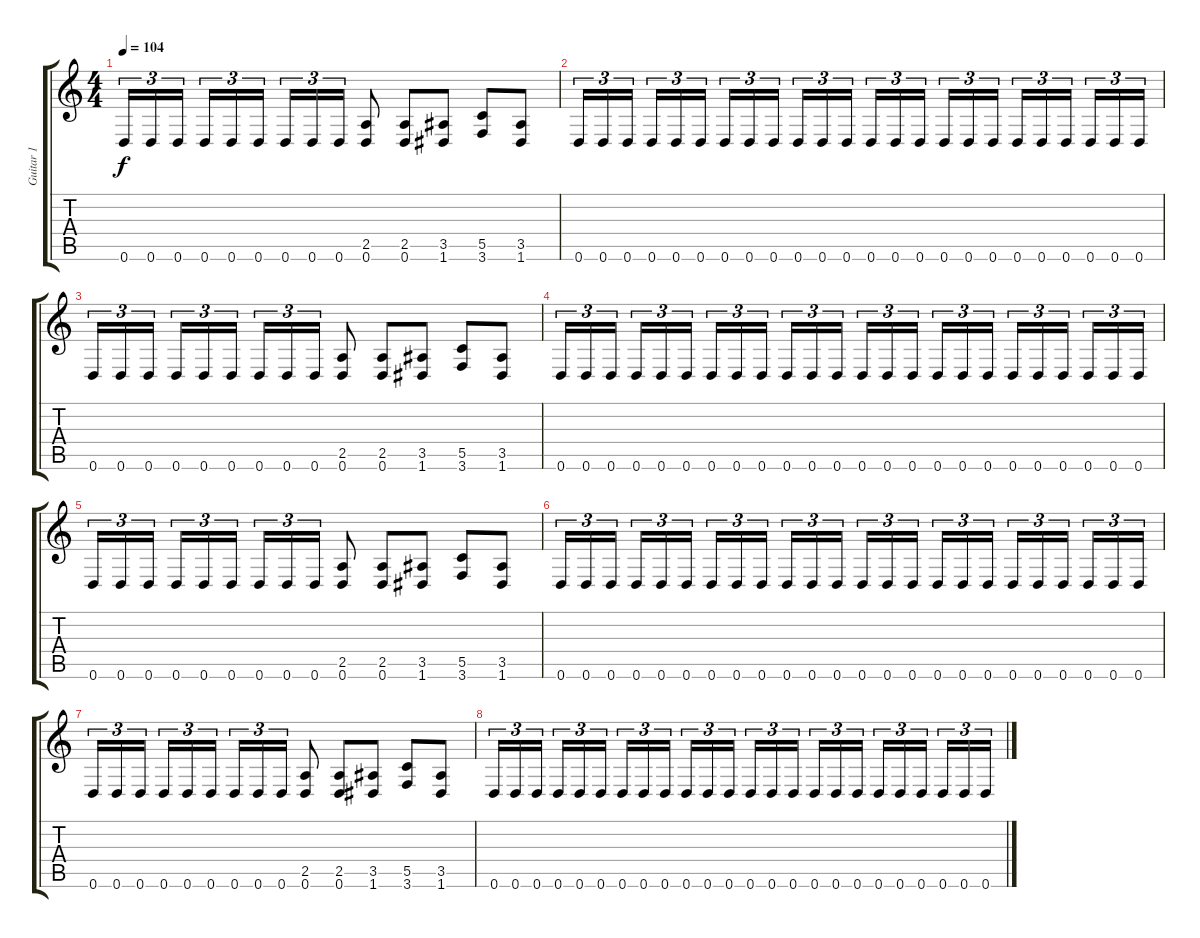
\track ("Guitar 1" "Guitar 1") {instrument distortionguitar}
\staff {score tabs}
\tuning (D4 A3 F3 C3 G2 D2) {hide}
\ts (4 4)
\tempo 104
\clef g2
\ks c
0.6.16{tu (3 2) dy f} 0.6.16{tu (3 2)} 0.6.16{tu (3 2)} 0.6.16{tu (3 2)} 0.6.16{tu (3 2)} 0.6.16{tu (3 2)} 0.6.16{tu (3 2)} 0.6.16{tu (3 2)} 0.6.16{tu (3 2)} (2.5 0.6).8 (2.5 0.6).8 (3.5 1.6).8 (5.5 3.6).8 (3.5 1.6).8 |
0.6.16{tu (3 2)} 0.6.16{tu (3 2)} 0.6.16{tu (3 2)} 0.6.16{tu (3 2)} 0.6.16{tu (3 2)} 0.6.16{tu (3 2)} 0.6.16{tu (3 2)} 0.6.16{tu (3 2)} 0.6.16{tu (3 2)} 0.6.16{tu (3 2)} 0.6.16{tu (3 2)} 0.6.16{tu (3 2)} 0.6.16{tu (3 2)} 0.6.16{tu (3 2)} 0.6.16{tu (3 2)} 0.6.16{tu (3 2)} 0.6.16{tu (3 2)} 0.6.16{tu (3 2)} 0.6.16{tu (3 2)} 0.6.16{tu (3 2)} 0.6.16{tu (3 2)} 0.6.16{tu (3 2)} 0.6.16{tu (3 2)} 0.6.16{tu (3 2)} |
0.6.16{tu (3 2)} 0.6.16{tu (3 2)} 0.6.16{tu (3 2)} 0.6.16{tu (3 2)} 0.6.16{tu (3 2)} 0.6.16{tu (3 2)} 0.6.16{tu (3 2)} 0.6.16{tu (3 2)} 0.6.16{tu (3 2)} (2.5 0.6).8 (2.5 0.6).8 (3.5 1.6).8 (5.5 3.6).8 (3.5 1.6).8 |
0.6.16{tu (3 2)} 0.6.16{tu (3 2)} 0.6.16{tu (3 2)} 0.6.16{tu (3 2)} 0.6.16{tu (3 2)} 0.6.16{tu (3 2)} 0.6.16{tu (3 2)} 0.6.16{tu (3 2)} 0.6.16{tu (3 2)} 0.6.16{tu (3 2)} 0.6.16{tu (3 2)} 0.6.16{tu (3 2)} 0.6.16{tu (3 2)} 0.6.16{tu (3 2)} 0.6.16{tu (3 2)} 0.6.16{tu (3 2)} 0.6.16{tu (3 2)} 0.6.16{tu (3 2)} 0.6.16{tu (3 2)} 0.6.16{tu (3 2)} 0.6.16{tu (3 2)} 0.6.16{tu (3 2)} 0.6.16{tu (3 2)} 0.6.16{tu (3 2)} |
0.6.16{tu (3 2)} 0.6.16{tu (3 2)} 0.6.16{tu (3 2)} 0.6.16{tu (3 2)} 0.6.16{tu (3 2)} 0.6.16{tu (3 2)} 0.6.16{tu (3 2)} 0.6.16{tu (3 2)} 0.6.16{tu (3 2)} (2.5 0.6).8 (2.5 0.6).8 (3.5 1.6).8 (5.5 3.6).8 (3.5 1.6).8 |
0.6.16{tu (3 2)} 0.6.16{tu (3 2)} 0.6.16{tu (3 2)} 0.6.16{tu (3 2)} 0.6.16{tu (3 2)} 0.6.16{tu (3 2)} 0.6.16{tu (3 2)} 0.6.16{tu (3 2)} 0.6.16{tu (3 2)} 0.6.16{tu (3 2)} 0.6.16{tu (3 2)} 0.6.16{tu (3 2)} 0.6.16{tu (3 2)} 0.6.16{tu (3 2)} 0.6.16{tu (3 2)} 0.6.16{tu (3 2)} 0.6.16{tu (3 2)} 0.6.16{tu (3 2)} 0.6.16{tu (3 2)} 0.6.16{tu (3 2)} 0.6.16{tu (3 2)} 0.6.16{tu (3 2)} 0.6.16{tu (3 2)} 0.6.16{tu (3 2)} |
0.6.16{tu (3 2)} 0.6.16{tu (3 2)} 0.6.16{tu (3 2)} 0.6.16{tu (3 2)} 0.6.16{tu (3 2)} 0.6.16{tu (3 2)} 0.6.16{tu (3 2)} 0.6.16{tu (3 2)} 0.6.16{tu (3 2)} (2.5 0.6).8 (2.5 0.6).8 (3.5 1.6).8 (5.5 3.6).8 (3.5 1.6).8 |
0.6.16{tu (3 2)} 0.6.16{tu (3 2)} 0.6.16{tu (3 2)} 0.6.16{tu (3 2)} 0.6.16{tu (3 2)} 0.6.16{tu (3 2)} 0.6.16{tu (3 2)} 0.6.16{tu (3 2)} 0.6.16{tu (3 2)} 0.6.16{tu (3 2)} 0.6.16{tu (3 2)} 0.6.16{tu (3 2)} 0.6.16{tu (3 2)} 0.6.16{tu (3 2)} 0.6.16{tu (3 2)} 0.6.16{tu (3 2)} 0.6.16{tu (3 2)} 0.6.16{tu (3 2)} 0.6.16{tu (3 2)} 0.6.16{tu (3 2)} 0.6.16{tu (3 2)} 0.6.16{tu (3 2)} 0.6.16{tu (3 2)} 0.6.16{tu (3 2)}
